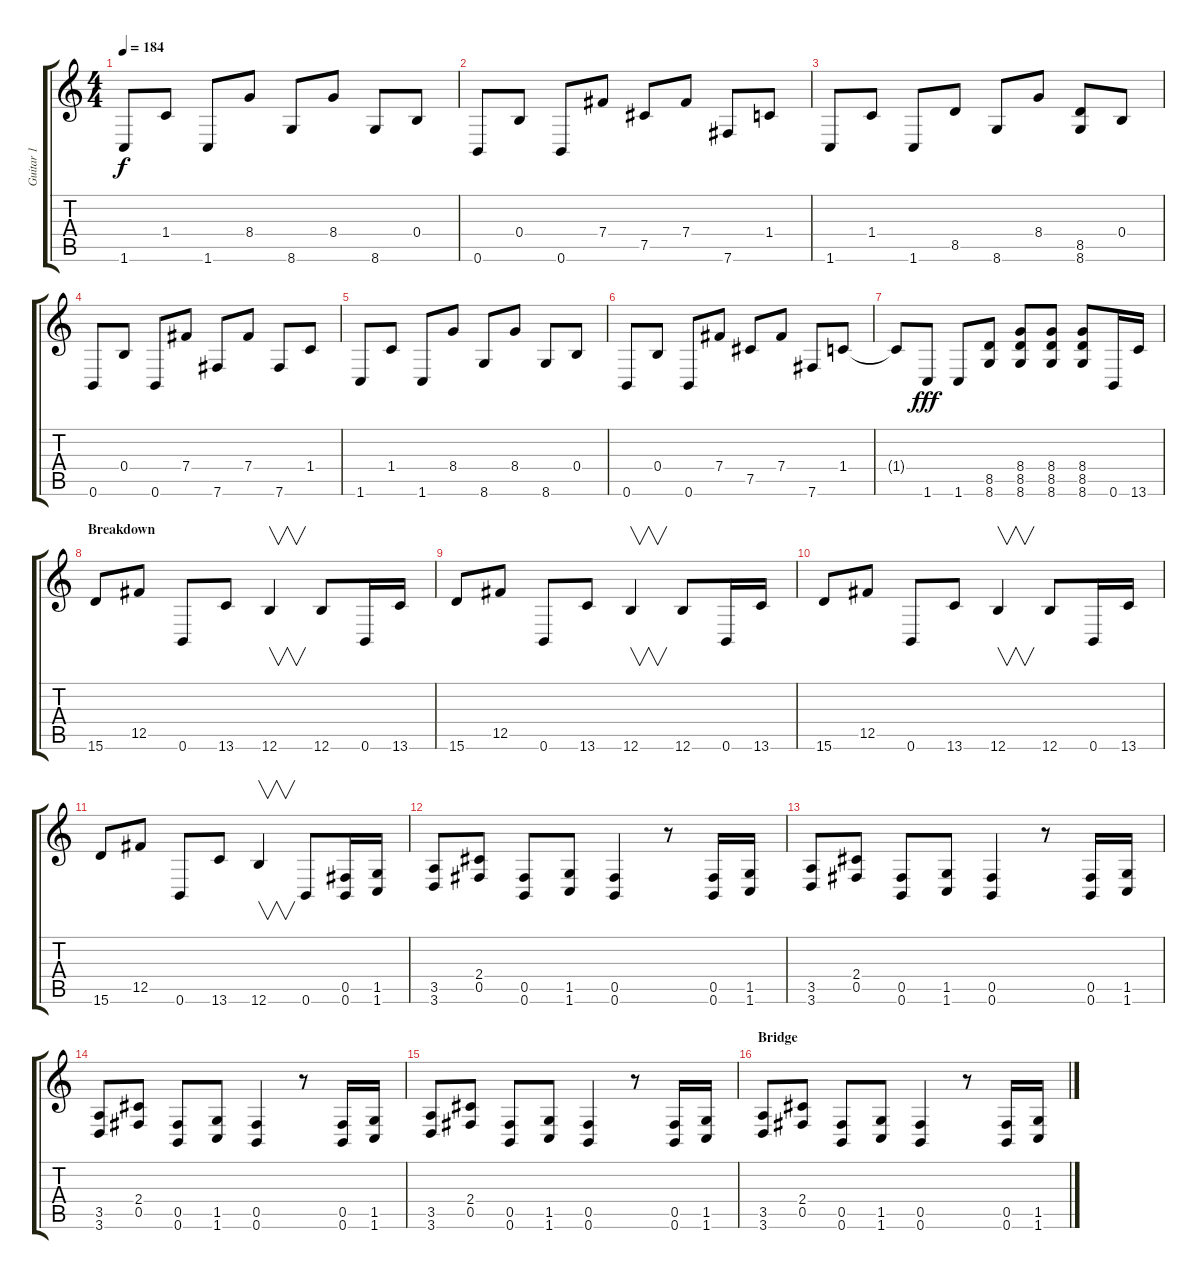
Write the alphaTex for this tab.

\track ("Guitar 1" "Guitar 1") {instrument distortionguitar}
\staff {score tabs}
\tuning (Db4 Ab3 E3 B2 Gb2 B1) {hide}
\ts (4 4)
\tempo 184
\clef g2
\ks c
1.6.8{dy f} 1.4.8 1.6.8 8.4.8 8.6.8 8.4.8 8.6.8 0.4.8 |
0.6.8 0.4.8 0.6.8 7.4.8 7.5.8 7.4.8 7.6.8 1.4.8 |
1.6.8 1.4.8 1.6.8 8.5.8 8.6.8 8.4.8 (8.5 8.6).8 0.4.8 |
0.6.8 0.4.8 0.6.8 7.4.8 7.6.8 7.4.8 7.6.8 1.4.8 |
1.6.8 1.4.8 1.6.8 8.4.8 8.6.8 8.4.8 8.6.8 0.4.8 |
0.6.8 0.4.8 0.6.8 7.4.8 7.5.8 7.4.8 7.6.8 1.4.8 |
1.4{t}.8 1.6.8{dy fff} 1.6.8 (8.5 8.6).8 (8.4 8.5 8.6).8 (8.4 8.5 8.6).8 (8.4 8.5 8.6).8 0.6.16 13.6.16 |
\section ("" "Breakdown")
15.6.8 12.5.8 0.6.8 13.6.8 12.6.4{v} 12.6.8 0.6.16 13.6.16 |
15.6.8 12.5.8 0.6.8 13.6.8 12.6.4{v} 12.6.8 0.6.16 13.6.16 |
15.6.8 12.5.8 0.6.8 13.6.8 12.6.4{v} 12.6.8 0.6.16 13.6.16 |
15.6.8 12.5.8 0.6.8 13.6.8 12.6.4{v} 0.6.8 (0.5 0.6).16 (1.5 1.6).16 |
(3.5 3.6).8 (2.4 0.5).8 (0.5 0.6).8 (1.5 1.6).8 (0.5 0.6).4 r.8 (0.5 0.6).16 (1.5 1.6).16 |
(3.5 3.6).8 (2.4 0.5).8 (0.5 0.6).8 (1.5 1.6).8 (0.5 0.6).4 r.8 (0.5 0.6).16 (1.5 1.6).16 |
(3.5 3.6).8 (2.4 0.5).8 (0.5 0.6).8 (1.5 1.6).8 (0.5 0.6).4 r.8 (0.5 0.6).16 (1.5 1.6).16 |
(3.5 3.6).8 (2.4 0.5).8 (0.5 0.6).8 (1.5 1.6).8 (0.5 0.6).4 r.8 (0.5 0.6).16 (1.5 1.6).16 |
\section ("" "Bridge")
(3.5 3.6).8 (2.4 0.5).8 (0.5 0.6).8 (1.5 1.6).8 (0.5 0.6).4 r.8 (0.5 0.6).16 (1.5 1.6).16
